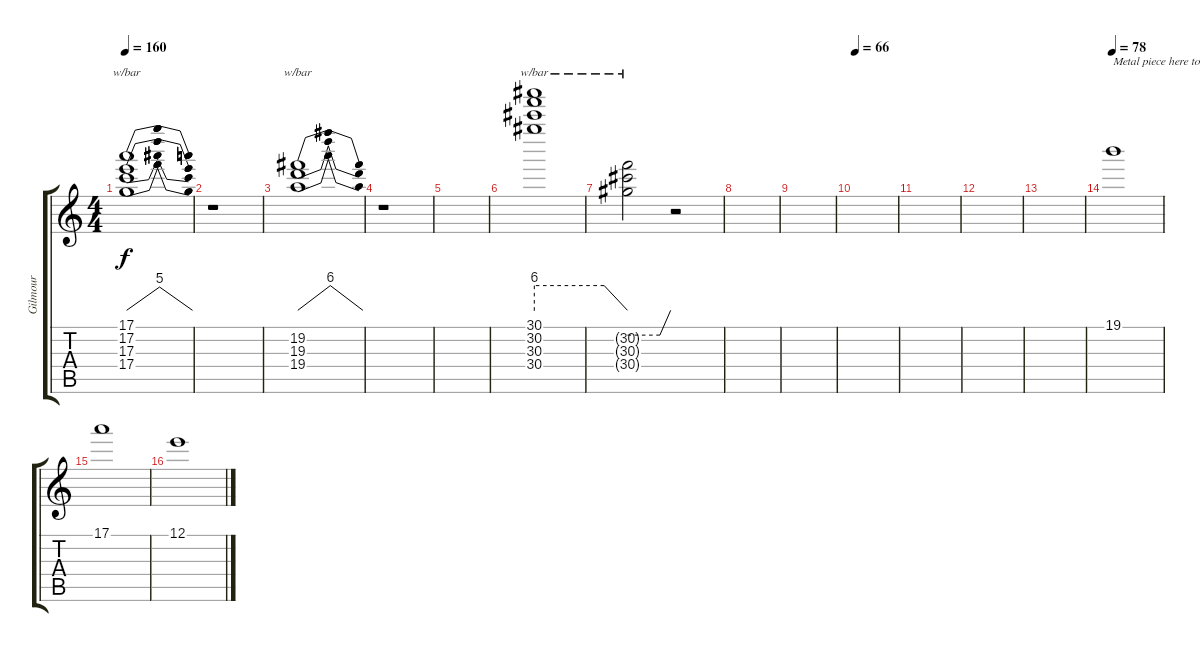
\track ("Gilmour" "Gilmour") {instrument overdrivenguitar}
\staff {score tabs}
\tuning (E4 B3 G3 D3 A2 E2) {hide}
\ts (4 4)
\tempo 160
\clef g2
\ks c
(17.1 17.2 17.3 17.4).1{tbe (dip default 0 0 30 20 60 0) dy f} |
r.1 |
(19.2 19.3 19.4).1{tbe (dip default 0 0 30 24 60 0)} |
r.1 |
|
(30.1 30.2 30.3 30.4).1{tbe (custom default 0 24 45 24 60 0)} |
(30.2{t} 30.3{t} 30.4{t}).2{tbe (custom default 0 -24 45 -24 60 0)} r.2 |
|
|
\tempo 66
|
|
|
|
\tempo 78
19.1.1{txt "Metal piece here too"} |
17.1.1 |
12.1.1
